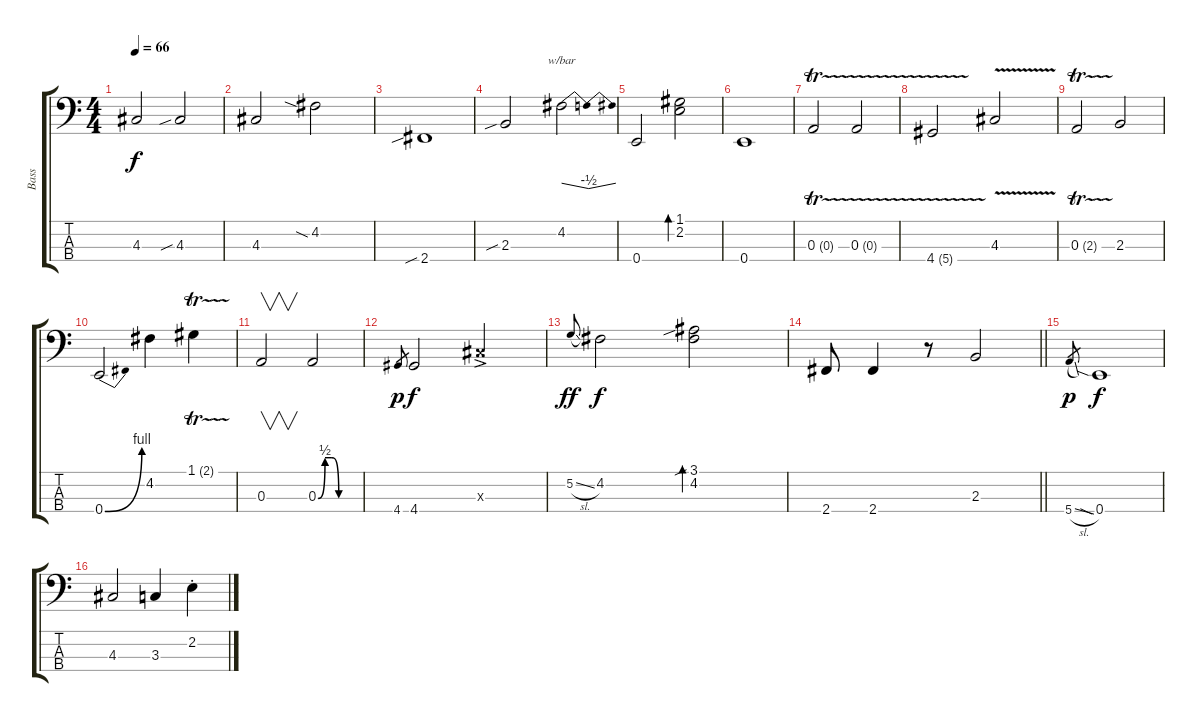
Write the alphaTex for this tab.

\track ("Bass" "Bass") {instrument electricbassfinger}
\staff {score tabs}
\tuning (G2 D2 A1 E1) {hide}
\ts (4 4)
\tempo 66
\clef f4
\ks c
4.3.2{dy f} 4.3{sib}.2 |
4.3.2 4.2{sia}.2 |
2.4{sib}.1 |
2.3{sib}.2 4.2.2{tbe (dip default 0 0 30 -2 60 0)} |
0.4.2 (1.1 2.2).2{bd 240} |
0.4.1 |
0.3{tr (0 32)}.2 0.3{tr (0 32)}.2 |
4.4{tr (5 16)}.2 4.3{v}.2 |
0.3{tr (2 16)}.2 2.3.2 |
0.4{be (bend 0 0 60 4)}.2 4.2.4 1.1{tr (2 64)}.4 |
0.3.2{v} 0.3{be (custom 0 0 10 2 20 2 30 0 60 0)}.2 |
4.4.8{gr dy p} 4.4.2{dy f} 4.3{ac x}.2 |
5.2{sl}.8{gr onbeat dy ff} 4.2.2{dy f} (3.1{sib} 4.2).2{bd 240} |
\barLineRight lightlight
2.4.8 2.4.4 r.8 2.3.2 |
5.4{sl}.8{gr dy p} 0.4{sia}.1{dy f} |
4.3.2 3.3.4 2.2{st}.4
